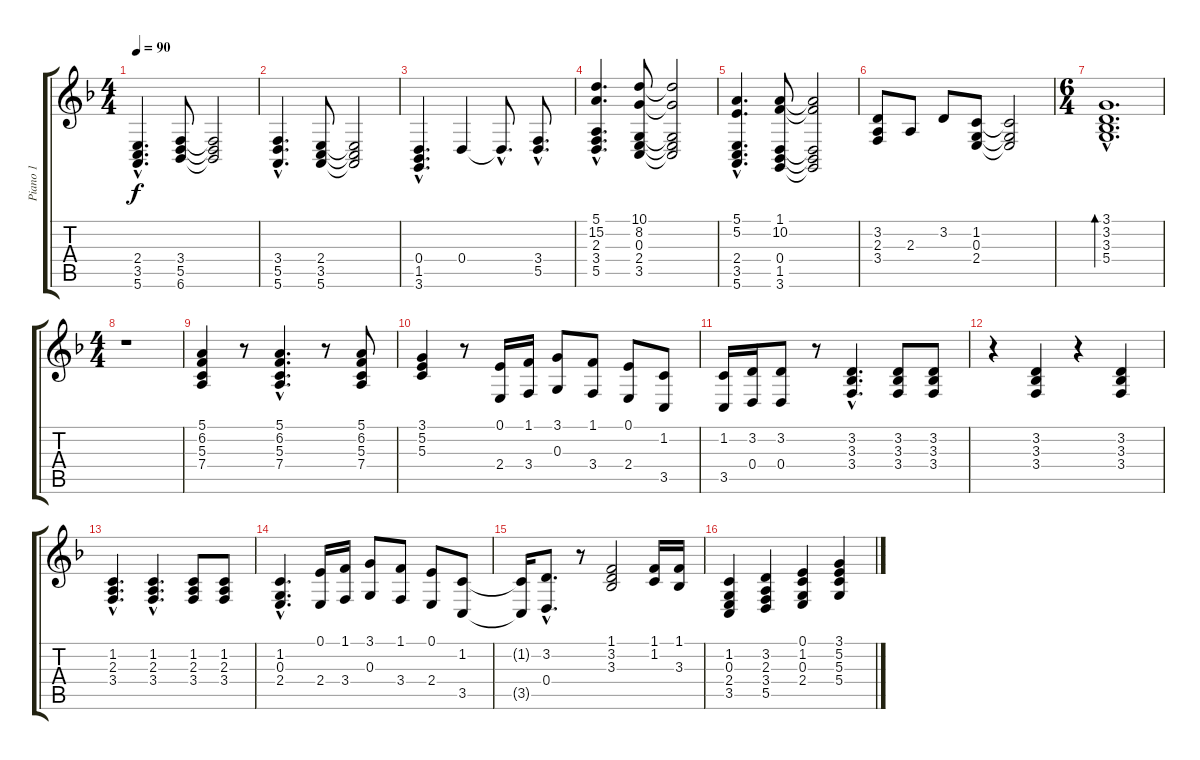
\track ("Piano 1" "Piano 1") {instrument acousticgrandpiano}
\staff {score tabs}
\tuning (E4 B3 G3 D3 A2 E2) {hide}
\ts (4 4)
\tempo 90
\clef g2
\ks f
(2.4{hac} 3.5{hac} 5.6{hac}).4{d dy f} (3.4 5.5 6.6).8 (3.4{t} 5.5{t} 6.6{t}).2 |
(3.4{hac} 5.5{hac} 5.6{hac}).4{d} (2.4 3.5 5.6).8 (2.4{t} 3.5{t} 5.6{t}).2 |
(0.4{hac} 1.5{hac} 3.6{hac}).4{d} 0.4.4 0.4{hac t}.8{d} (3.4{hac} 5.5{hac}).8{d} |
(5.1{hac} 15.2{hac} 2.3{hac} 3.4{hac} 5.5{hac}).4{d} (10.1 8.2 0.3 2.4 3.5).8 (10.1{t} 8.2{t} 0.3{t} 2.4{t} 3.5{t}).2 |
(5.1{hac} 5.2{hac} 2.4{hac} 3.5{hac} 5.6{hac}).4{d} (1.1 10.2 0.4 1.5 3.6).8 (1.1{t} 10.2{t} 0.4{t} 1.5{t} 3.6{t}).2 |
(3.2 2.3 3.4).8 2.3.8 3.2.8 (1.2 0.3 2.4).8 (1.2{t} 0.3{t} 2.4{t}).2 |
\ts (6 4)
(3.1{hac} 3.2{hac} 3.3{hac} 5.4{hac}).1{d bd 60} |
\ts (4 4)
r.1 |
(5.1 6.2 5.3 7.4).4 r.8 (5.1{hac} 6.2{hac} 5.3{hac} 7.4{hac}).4{d} r.8 (5.1 6.2 5.3 7.4).8 |
(3.1 5.2 5.3).4 r.8 (0.1 2.4).16 (1.1 3.4).16 (3.1 0.3).8 (1.1 3.4).8 (0.1 2.4).8 (1.2 3.5).8 |
(1.2 3.5).16 (3.2 0.4).16 (3.2 0.4).8 r.8 (3.2{hac} 3.3{hac} 3.4{hac}).4{d} (3.2 3.3 3.4).8 (3.2 3.3 3.4).8 |
r.4 (3.2 3.3 3.4).4 r.4 (3.2 3.3 3.4).4 |
(1.2{hac} 2.3{hac} 3.4{hac}).4{d} (1.2{hac} 2.3{hac} 3.4{hac}).4{d} (1.2 2.3 3.4).8 (1.2 2.3 3.4).8 |
(1.2{hac} 0.3{hac} 2.4{hac}).4{d} (0.1 2.4).16 (1.1 3.4).16 (3.1 0.3).8 (1.1 3.4).8 (0.1 2.4).8 (1.2 3.5).8 |
(1.2{t} 3.5{t}).16 (3.2{hac} 0.4{hac}).8{d} r.8 (1.1 3.2 3.3).2 (1.1 1.2).16 (1.1 3.3).16 |
(1.2 0.3 2.4 3.5).4 (3.2 2.3 3.4 5.5).4 (0.1 1.2 0.3 2.4).4 (3.1 5.2 5.3 5.4).4
